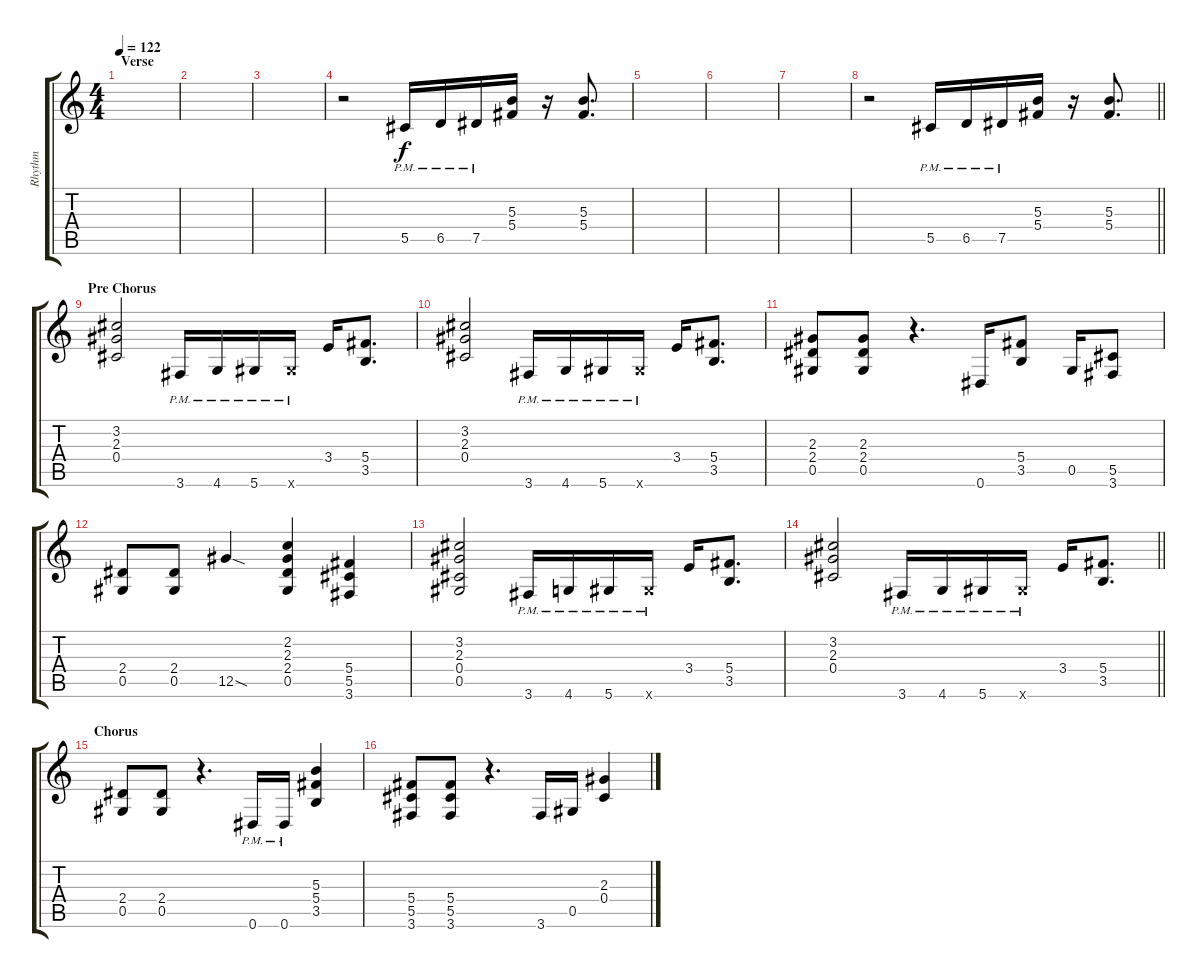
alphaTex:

\track ("Rhythm" "Rhythm") {instrument distortionguitar}
\staff {score tabs}
\tuning (Eb4 Bb3 Gb3 Db3 Ab2 Eb2) {hide}
\ts (4 4)
\section ("" "Verse")
\tempo 122
\clef g2
\ks c
|
|
|
r.2 5.5{pm}.16 6.5{pm}.16 7.5{pm}.16 (5.3 5.4).16 r.16 (5.3 5.4).8{d} |
|
|
|
\barLineRight lightlight
r.2 5.5{pm}.16 6.5{pm}.16 7.5{pm}.16 (5.3 5.4).16 r.16 (5.3 5.4).8{d} |
\section ("" "Pre Chorus")
(3.2 2.3 0.4).2 3.6{pm}.16 4.6{pm}.16 5.6{pm}.16 5.6{pm x}.16 3.4.16 (5.4 3.5).8{d} |
(3.2 2.3 0.4).2 3.6{pm}.16 4.6{pm}.16 5.6{pm}.16 5.6{pm x}.16 3.4.16 (5.4 3.5).8{d} |
(2.3 2.4 0.5).8 (2.3 2.4 0.5).8 r.4{d} 0.6.16 (5.4 3.5).8 0.5.16 (5.5 3.6).8 |
(2.4 0.5).8 (2.4 0.5).8 12.5{sod}.4 (2.2 2.3 2.4 0.5).4 (5.4 5.5 3.6).4 |
(3.2 2.3 0.4 0.5).2 3.6{pm}.16 4.6{pm}.16 5.6{pm}.16 5.6{pm x}.16 3.4.16 (5.4 3.5).8{d} |
\barLineRight lightlight
(3.2 2.3 0.4).2 3.6{pm}.16 4.6{pm}.16 5.6{pm}.16 5.6{pm x}.16 3.4.16 (5.4 3.5).8{d} |
\section ("" "Chorus")
(2.4 0.5).8 (2.4 0.5).8 r.4{d} 0.6{pm}.16 0.6{pm}.16 (5.3 5.4 3.5).4 |
(5.4 5.5 3.6).8 (5.4 5.5 3.6).8 r.4{d} 3.6.16 0.5.16 (2.3 0.4).4
